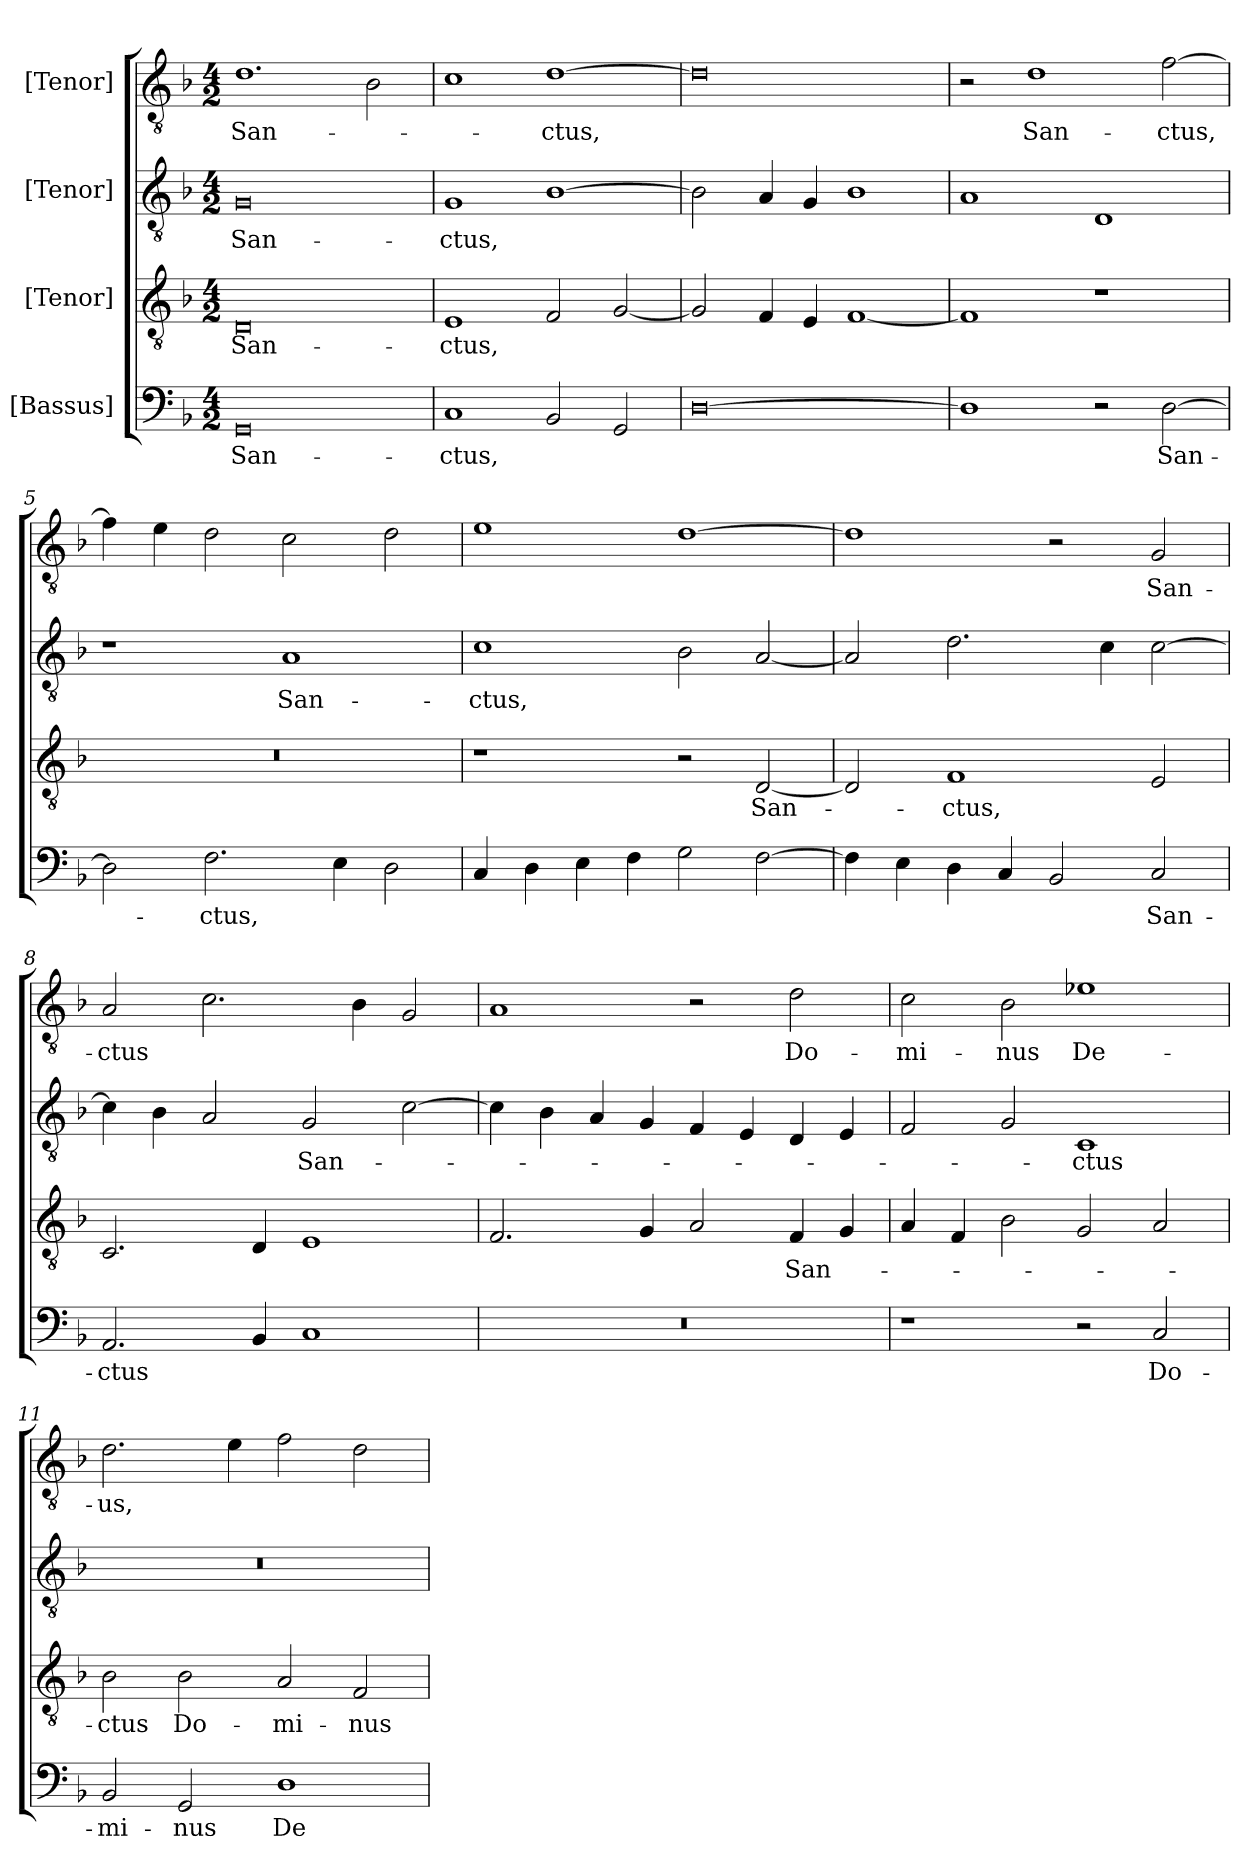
**kern	**text	**kern	**text	**kern	**text	**kern	**text
*part4	*part4	*part3	*part3	*part2	*part2	*part1	*part1
*staff4	*staff4	*staff3	*staff3	*staff2	*staff2	*staff1	*staff1
*I"[Bassus]	*	*I"[Tenor]	*	*I"[Tenor]	*	*I"[Tenor]	*
*clefF4	*	*clefGv2	*	*clefGv2	*	*clefGv2	*
*k[b-]	*	*k[b-]	*	*k[b-]	*	*k[b-]	*
*M4/2	*	*M4/2	*	*M4/2	*	*M4/2	*
=1	=1	=1	=1	=1	=1	=1	=1
0GG/	San-	0D/	San-	0G/	San-	1.d\	San-
.	.	.	.	.	.	2B-\	.
=2	=2	=2	=2	=2	=2	=2	=2
1C/	-ctus,	1E/	-ctus,	1G/	-ctus,	1c\	.
2BB-/	.	2F/	.	[1B-\	.	[1d\	-ctus,
2GG/	.	[2G/	.	.	.	.	.
=3	=3	=3	=3	=3	=3	=3	=3
[0D\	.	2G/]	.	2B-\]	.	0d\]	.
.	.	4F/	.	4A/	.	.	.
.	.	4E/	.	4G/	.	.	.
.	.	[1F/	.	1B-\	.	.	.
=4	=4	=4	=4	=4	=4	=4	=4
1D\]	.	1F/]	.	1A/	.	2r	.
.	.	.	.	.	.	1d\	San-
2r	.	1r	.	1D/	.	.	.
[2D\	San-	.	.	.	.	[2f\	-ctus,
=5	=5	=5	=5	=5	=5	=5	=5
2D\]	.	0r	.	1r	.	4f\]	.
.	.	.	.	.	.	4e\	.
2.F\	-ctus,	.	.	.	.	2d\	.
.	.	.	.	1A/	San-	2c\	.
4E\	.	.	.	.	.	.	.
2D\	.	.	.	.	.	2d\	.
=6	=6	=6	=6	=6	=6	=6	=6
4C/	.	1r	.	1c\	-ctus,	1e\	.
4D\	.	.	.	.	.	.	.
4E\	.	.	.	.	.	.	.
4F\	.	.	.	.	.	.	.
2G\	.	2r	.	2B-\	.	[1d\	.
[2F\	.	[2D/	San-	[2A/	.	.	.
=7	=7	=7	=7	=7	=7	=7	=7
4F\]	.	2D/]	.	2A/]	.	1d\]	.
4E\	.	.	.	.	.	.	.
4D\	.	1F/	-ctus,	2.d\	.	.	.
4C/	.	.	.	.	.	.	.
2BB-/	.	.	.	.	.	2r	.
.	.	.	.	4c\	.	.	.
2C/	San-	2E/	.	[2c\	.	2G/	San-
=8	=8	=8	=8	=8	=8	=8	=8
2.AA/	-ctus	2.C/	.	4c\]	.	2A/	-ctus
.	.	.	.	4B-\	.	.	.
.	.	.	.	2A/	.	2.c\	.
4BB-/	.	4D/	.	.	.	.	.
1C/	.	1E/	.	2G/	San-	.	.
.	.	.	.	.	.	4B-\	.
.	.	.	.	[2c\	.	2G/	.
=9	=9	=9	=9	=9	=9	=9	=9
0r	.	2.F/	.	4c\]	.	1A/	.
.	.	.	.	4B-\	.	.	.
.	.	.	.	4A/	.	.	.
.	.	4G/	.	4G/	.	.	.
.	.	2A/	.	4F/	.	2r	.
.	.	.	.	4E/	.	.	.
.	.	4F/	San-	4D/	.	2d\	Do-
.	.	4G/	.	4E/	.	.	.
=10	=10	=10	=10	=10	=10	=10	=10
1r	.	4A/	.	2F/	.	2c\	-mi-
.	.	4F/	.	.	.	.	.
.	.	2B-\	.	2G/	.	2B-\	-nus
2r	.	2G/	.	1C/	-ctus	1e-X\	De-
2C/	Do-	2A/	.	.	.	.	.
=11	=11	=11	=11	=11	=11	=11	=11
2BB-/	-mi-	2B-\	-ctus	0r	.	2.d\	-us,
2GG/	-nus	2B-\	Do-	.	.	.	.
.	.	.	.	.	.	4e\	.
1D\	De-	2A/	-mi-	.	.	2f\	.
.	.	2F/	-nus	.	.	2d\	.
=	=	=	=	=	=	=	=
*-	*-	*-	*-	*-	*-	*-	*-
